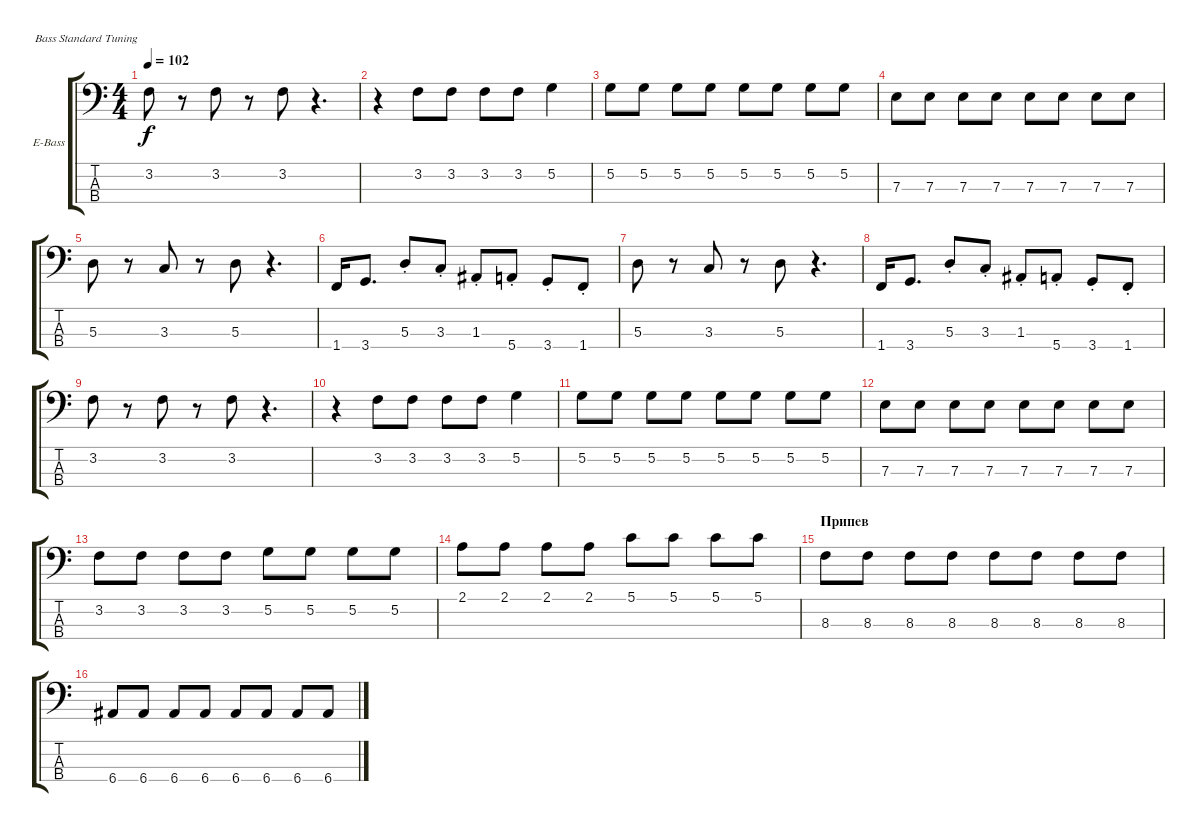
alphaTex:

\defaultSystemsLayout 4
\bracketExtendMode groupsimilarinstruments
\firstSystemTrackNameOrientation horizontal
\otherSystemsTrackNameOrientation horizontal
\track ("А. Андреев" "E-Bass") {instrument electricbassfinger}
\staff {score tabs}
\tuning (G2 D2 A1 E1)
\ts (4 4)
\tempo 102
\clef f4
\ks c
3.2.8{dy f} r.8 3.2.8 r.8 3.2.8 r.4{d} |
r.4 3.2.8 3.2.8 3.2.8 3.2.8 5.2.4 |
5.2.8 5.2.8 5.2.8 5.2.8 5.2.8 5.2.8 5.2.8 5.2.8 |
7.3.8 7.3.8 7.3.8 7.3.8 7.3.8 7.3.8 7.3.8 7.3.8 |
5.3.8 r.8 3.3.8 r.8 5.3.8 r.4{d} |
1.4.16 3.4.8{d} 5.3{st}.8 3.3{st}.8 1.3{st}.8 5.4{st}.8 3.4{st}.8 1.4{st}.8 |
5.3.8 r.8 3.3.8 r.8 5.3.8 r.4{d} |
1.4.16 3.4.8{d} 5.3{st}.8 3.3{st}.8 1.3{st}.8 5.4{st}.8 3.4{st}.8 1.4{st}.8 |
3.2.8 r.8 3.2.8 r.8 3.2.8 r.4{d} |
r.4 3.2.8 3.2.8 3.2.8 3.2.8 5.2.4 |
5.2.8 5.2.8 5.2.8 5.2.8 5.2.8 5.2.8 5.2.8 5.2.8 |
7.3.8 7.3.8 7.3.8 7.3.8 7.3.8 7.3.8 7.3.8 7.3.8 |
3.2.8 3.2.8 3.2.8 3.2.8 5.2.8 5.2.8 5.2.8 5.2.8 |
2.1.8 2.1.8 2.1.8 2.1.8 5.1.8 5.1.8 5.1.8 5.1.8 |
\section ("" "Припев")
8.3.8 8.3.8 8.3.8 8.3.8 8.3.8 8.3.8 8.3.8 8.3.8 |
6.4.8 6.4.8 6.4.8 6.4.8 6.4.8 6.4.8 6.4.8 6.4.8
